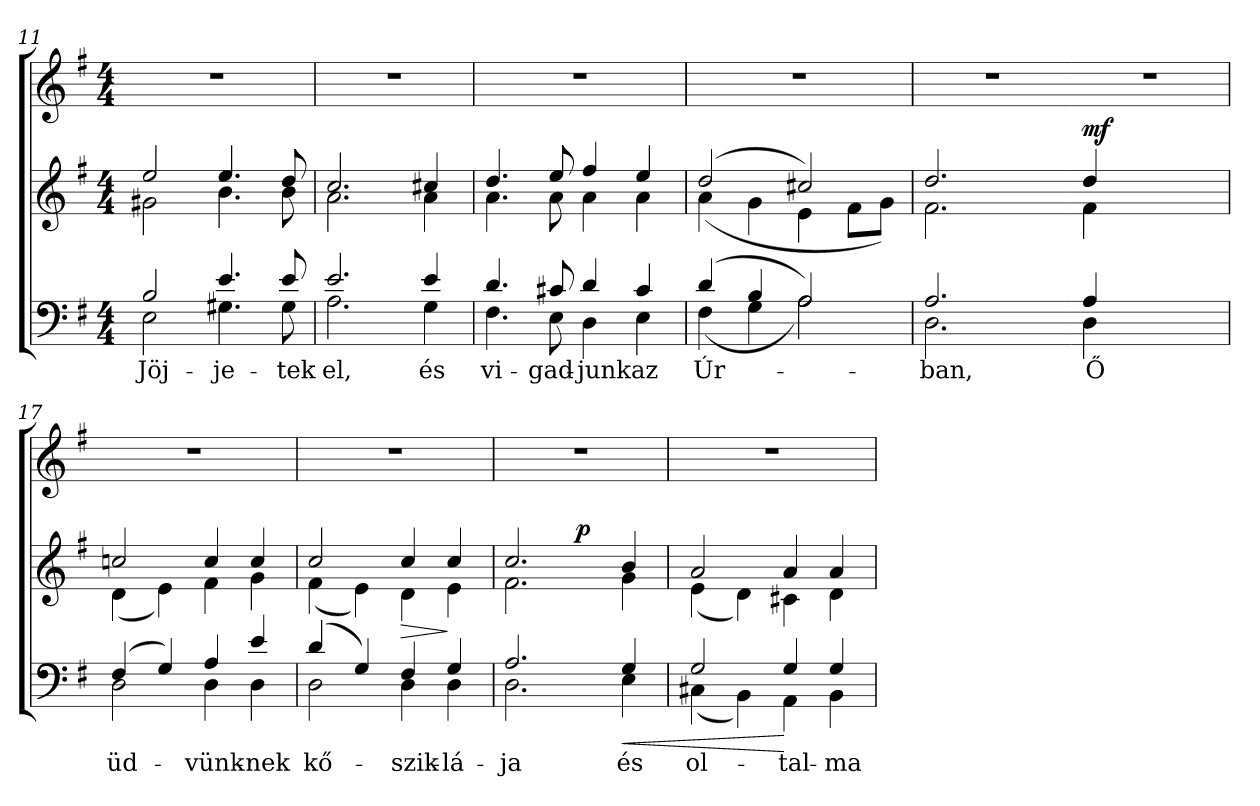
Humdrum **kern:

**kern	**text	**dynam	**kern	**dynam	**kern
*part3	*part3	*part3	*part2	*part2	*part1
*staff3	*staff3	*staff3	*staff2	*staff2	*staff1
!!LO:LB:g=z
*clefF4	*	*	*clefG2	*	*clefG2
*k[f#]	*	*	*k[f#]	*	*k[f#]
*e:	*	*	*e:	*	*e:
*M4/4	*	*	*M4/4	*	*M4/4
=11	=11	=11	=11	=11	=11
*^	*	*	*	*	*
!	!	!LO:LY:a	!	!	!	!
*	*	*	*	*^	*	*
2B/	2E\	Jöj-	.	2ee/	2g#X\	.	1r
!	!	!LO:LY:a	!	!	!	!	!
4.e/	4.G#X\	-je-	.	4.ee/	4.b\	.	.
!	!	!LO:LY:a	!	!	!	!	!
8e/	8G#\	-tek	.	8dd/	8b\	.	.
=12	=12	=12	=12	=12	=12	=12	=12
!	!	!LO:LY:a	!	!	!	!	!
2.e/	2.A\	el,	.	2.cc/	2.a\	.	1r
!	!	!LO:LY:a	!	!	!	!	!
4e/	4G\	és	.	4cc#X/	4a\	.	.
=13	=13	=13	=13	=13	=13	=13	=13
!	!	!LO:LY:a	!	!	!	!	!
4.d/	4.F#\	vi-	.	4.dd/	4.a\	.	1r
!	!	!LO:LY:a	!	!	!	!	!
8c#X/	8E\	-gad-	.	8ee/	8a\	.	.
!	!	!LO:LY:a	!	!	!	!	!
4d/	4D\	-junk	.	4ff#/	4a\	.	.
!	!	!LO:LY:a	!	!	!	!	!
4c#/	4E\	az	.	4ee/	4a\	.	.
=14	=14	=14	=14	=14	=14	=14	=14
!	!	!LO:LY:a	!	!	!	!	!
(>4d/	(<4F#\	Úr-	.	(>2dd/	(<4a\	.	1r
4B/	4G\	.	.	.	4g\	.	.
2A/)	2A\)	.	.	2cc#X/)	4e\	.	.
.	.	.	.	.	8f#\L	.	.
.	.	.	.	.	8g\J)	.	.
=15	=15	=15	=15	=15	=15	=15	=15
!	!	!LO:LY:a	!	!	!	!	!
2.A/	2.D\	-ban,	.	2.dd/	2.f#\	.	1r
4ryy	4ryy	.	.	4ryy	4ryy	.	.
!!LO:LB:g=z
=16-	=16-	=16-	=16-	=16-	=16-	=16-	=16-
!	!	!LO:LY:a	!	!	!	!LO:DY:a	!
4A/	4D\	Ő	.	4dd/	4f#\	mf	1r
2.ryy	2.ryy	.	.	2.ryy	2.ryy	.	.
=17	=17	=17	=17	=17	=17	=17	=17
!	!	!LO:LY:a	!	!	!	!	!
(>4F#/	2D\	üd-	.	2ccn/	(<4d\	.	1r
4G/)	.	.	.	.	4e\)	.	.
!	!	!LO:LY:a	!	!	!	!	!
4A/	4D\	-vünk-	.	4cc/	4f#\	.	.
!	!	!LO:LY:a	!	!	!	!	!
4e/	4D\	-nek	.	4cc/	4g\	.	.
=18	=18	=18	=18	=18	=18	=18	=18
!	!	!LO:LY:a	!	!	!	!	!
(>4d/	2D\	kő-	.	2cc/	(<4f#\	.	1r
4G/)	.	.	.	.	4e\)	.	.
!	!	!LO:LY:a	!	!	!	!LO:HP:b	!
4F#/	4D\	-szik-	.	4cc/	4d\	>	.
!	!	!LO:LY:a	!	!	!	!	!
4G/	4D\	-lá-	.	4cc/	4e\	]	.
*	*	*	*	*v	*v	*	*
=19	=19	=19	=19	=19	=19	=19
*	*	*	*	*^	*	*
!	!	!LO:LY:a	!	!	!	!	!
*	*	*	*	*	*^	*	*
2.A/	2.D\	-ja	.	2.cc/	2.f#\	2ryy	.	1r
!	!	!	!	!	!	!	!LO:DY:a	!
.	.	.	.	.	.	2ryy	p	.
!	!	!	!LO:HP:b	!	!	!	!	!
!	!	!LO:LY:a	!	!	!	!	!	!
4G/	4E\	és	<	4b/	4g\	.	.	.
*	*	*	*	*v	*v	*v	*	*
=20	=20	=20	=20	=20	=20	=20
*	*	*	*	*^	*	*
*	*	*	*	*	*^	*	*
!	!	!LO:LY:a	!	!	!	!	!	!
*	*	*	*	*	*v	*v	*	*
2G/	(<4C#X\	ol-	.	2a/	(<4e\	.	1r
.	4BB\)	.	.	.	4d\)	.	.
!	!	!LO:LY:a	!	!	!	!	!
4G/	4AA\	-tal-	[	4a/	4c#X\	.	.
!	!	!LO:LY:a	!	!	!	!	!
4G/	4BB\	-ma­	.	4a/	4d\	.	.
*v	*v	*	*	*	*	*	*
*	*	*	*v	*v	*	*
=	=	=	=	=	=
*-	*-	*-	*-	*-	*-
